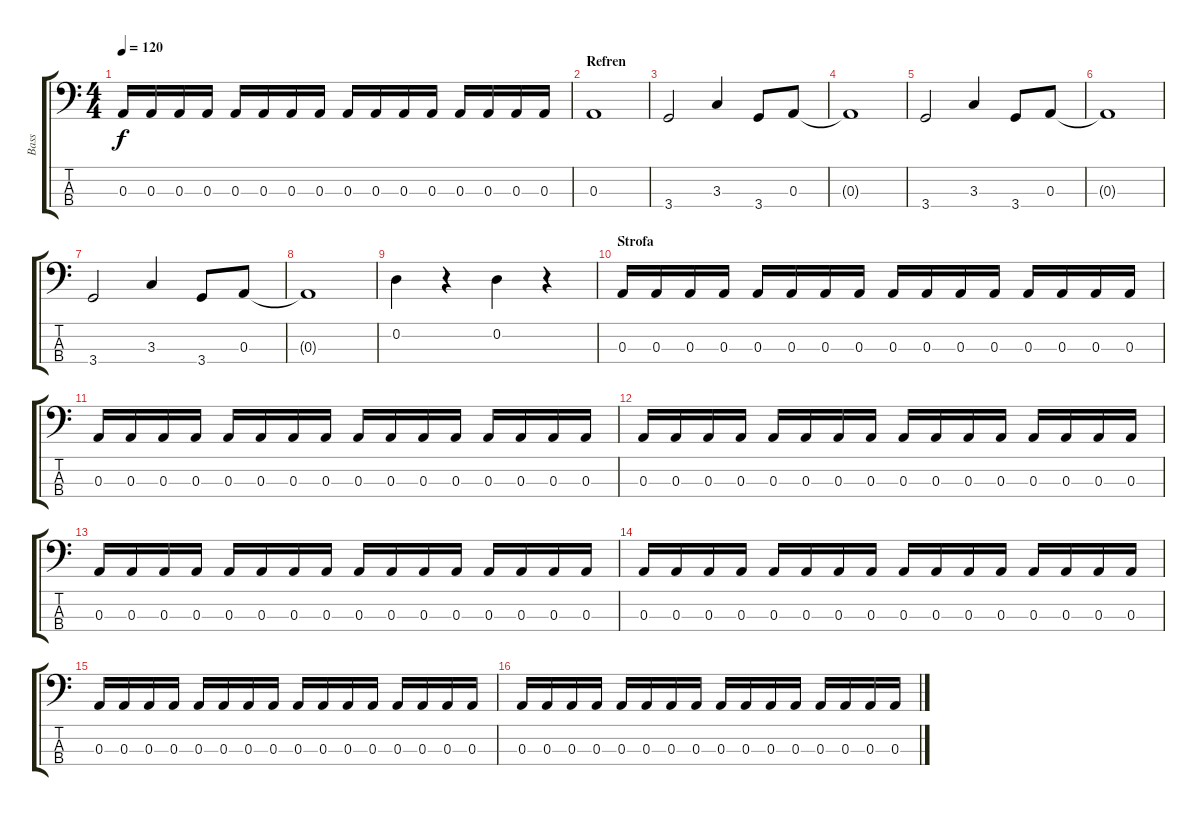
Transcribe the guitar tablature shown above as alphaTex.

\track ("Bass" "Bass") {instrument electricbassfinger}
\staff {score tabs}
\tuning (G2 D2 A1 E1) {hide}
\ts (4 4)
\tempo 120
\clef f4
\ks c
0.3.16{dy f} 0.3.16 0.3.16 0.3.16 0.3.16 0.3.16 0.3.16 0.3.16 0.3.16 0.3.16 0.3.16 0.3.16 0.3.16 0.3.16 0.3.16 0.3.16 |
\section ("" "Refren")
0.3.1 |
3.4.2 3.3.4 3.4.8 0.3.8 |
0.3{t}.1 |
3.4.2 3.3.4 3.4.8 0.3.8 |
0.3{t}.1 |
3.4.2 3.3.4 3.4.8 0.3.8 |
0.3{t}.1 |
0.2.4 r.4 0.2.4 r.4 |
\section ("" "Strofa")
0.3.16 0.3.16 0.3.16 0.3.16 0.3.16 0.3.16 0.3.16 0.3.16 0.3.16 0.3.16 0.3.16 0.3.16 0.3.16 0.3.16 0.3.16 0.3.16 |
0.3.16 0.3.16 0.3.16 0.3.16 0.3.16 0.3.16 0.3.16 0.3.16 0.3.16 0.3.16 0.3.16 0.3.16 0.3.16 0.3.16 0.3.16 0.3.16 |
0.3.16 0.3.16 0.3.16 0.3.16 0.3.16 0.3.16 0.3.16 0.3.16 0.3.16 0.3.16 0.3.16 0.3.16 0.3.16 0.3.16 0.3.16 0.3.16 |
0.3.16 0.3.16 0.3.16 0.3.16 0.3.16 0.3.16 0.3.16 0.3.16 0.3.16 0.3.16 0.3.16 0.3.16 0.3.16 0.3.16 0.3.16 0.3.16 |
0.3.16 0.3.16 0.3.16 0.3.16 0.3.16 0.3.16 0.3.16 0.3.16 0.3.16 0.3.16 0.3.16 0.3.16 0.3.16 0.3.16 0.3.16 0.3.16 |
0.3.16 0.3.16 0.3.16 0.3.16 0.3.16 0.3.16 0.3.16 0.3.16 0.3.16 0.3.16 0.3.16 0.3.16 0.3.16 0.3.16 0.3.16 0.3.16 |
0.3.16 0.3.16 0.3.16 0.3.16 0.3.16 0.3.16 0.3.16 0.3.16 0.3.16 0.3.16 0.3.16 0.3.16 0.3.16 0.3.16 0.3.16 0.3.16
